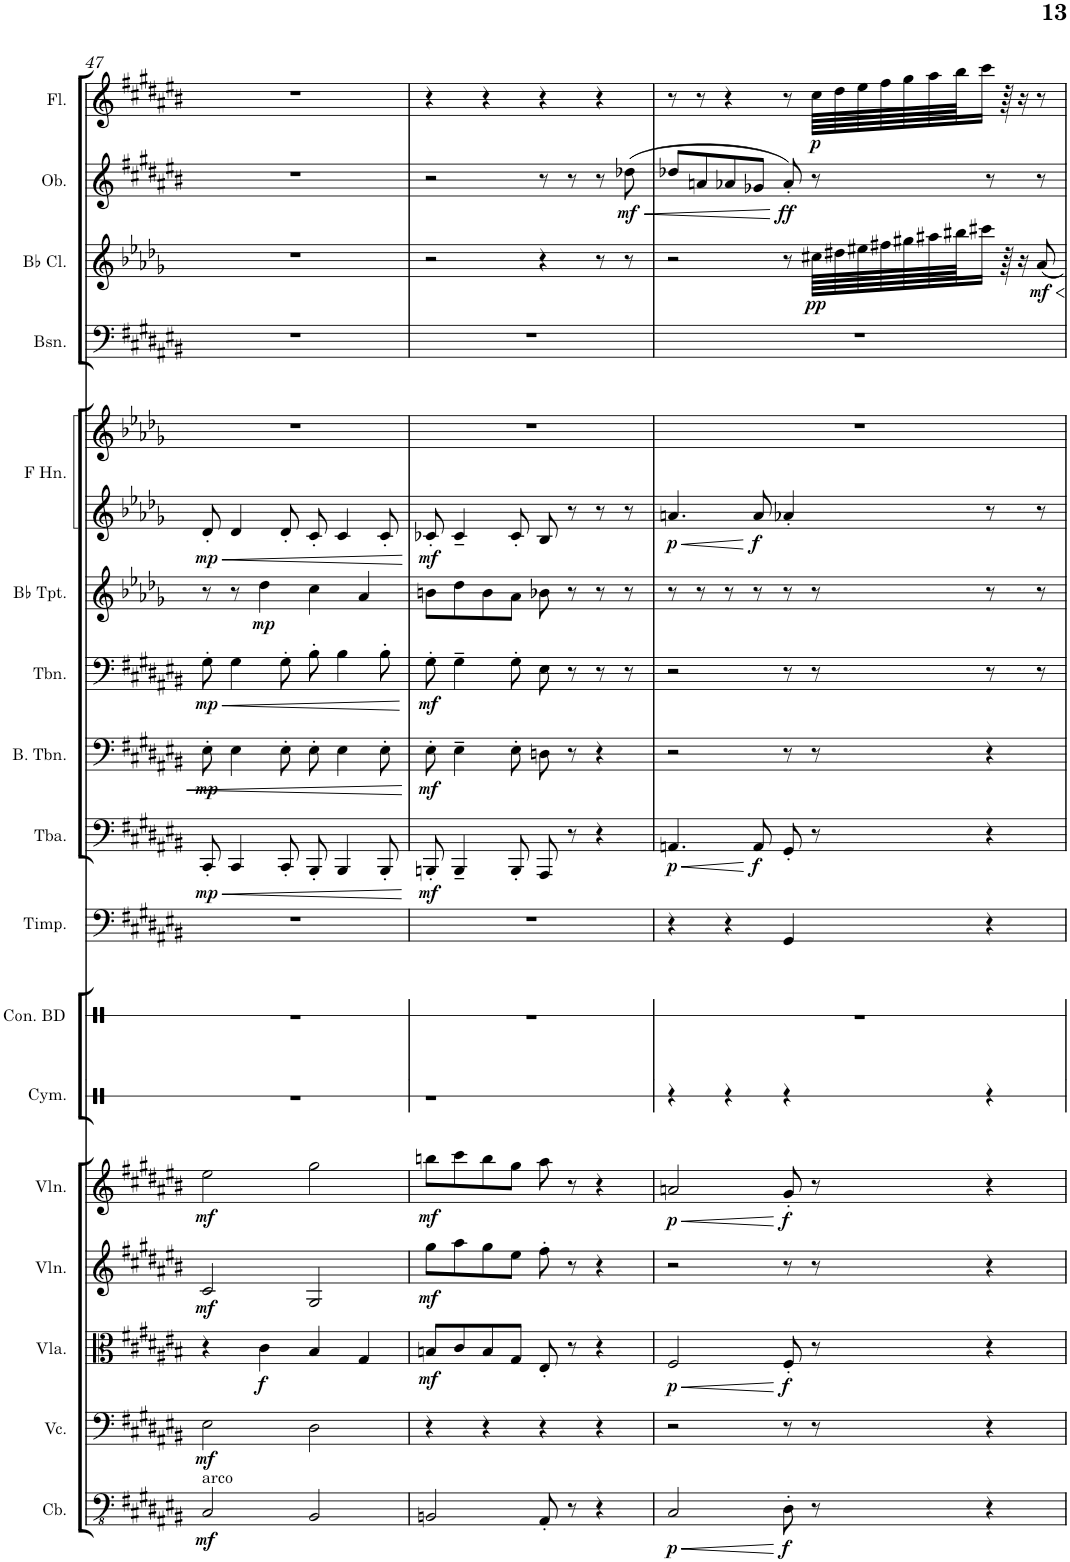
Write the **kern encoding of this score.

**kern	**dynam	**kern	**dynam	**kern	**dynam	**kern	**dynam	**kern	**dynam	**kern	**kern	**kern	**kern	**dynam	**kern	**dynam	**kern	**dynam	**kern	**dynam	**kern	**kern	**dynam	**kern	**kern	**dynam	**kern	**dynam	**kern	**dynam
*part17	*part17	*part16	*part16	*part15	*part15	*part14	*part14	*part13	*part13	*part12	*part11	*part10	*part9	*part9	*part8	*part8	*part7	*part7	*part6	*part6	*part5	*part5	*part5	*part4	*part3	*part3	*part2	*part2	*part1	*part1
*staff18	*staff18	*staff17	*staff17	*staff16	*staff16	*staff15	*staff15	*staff14	*staff14	*staff13	*staff12	*staff11	*staff10	*staff10	*staff9	*staff9	*staff8	*staff8	*staff7	*staff7	*staff6	*staff5	*staff5/6	*staff4	*staff3	*staff3	*staff2	*staff2	*staff1	*staff1
*I"Contrabasses	*	*I"Violoncellos	*	*I"Violas	*	*I"Violins II	*	*I"Violins I	*	*I"Cymbal	*I"Concert Bass Drum	*I"Timpani	*I"Tuba	*	*I"Bass Trombone	*	*I"Trombone	*	*I"Trumpets in Bb	*	*I"Horns in F	*	*	*I"Bassoons	*I"Clarinets in Bb	*	*I"Oboes	*	*I"Flutes	*
*I'Cb.	*	*I'Vc.	*	*I'Vla.	*	*I'Vln. II	*	*I'Vln. I	*	*I'Cym.	*I'Con. BD	*I'Timp.	*I'Tba.	*	*I'B. Tbn.	*	*I'Tbn.	*	*	*	*	*	*	*I'Bsn.	*	*	*I'Ob.	*	*I'Fl.	*
!!LO:PB:g=z
*clefFv4	*	*clefF4	*	*clefC3	*	*clefG2	*	*clefG2	*	*clefX	*clefX	*clefF4	*clefF4	*	*clefF4	*	*clefF4	*	*clefG2	*	*clefG2	*clefG2	*	*clefF4	*clefG2	*	*clefG2	*	*clefG2	*
*	*	*	*	*	*	*	*	*	*	*	*	*	*	*	*	*	*	*	*ITrd1c2	*	*ITrd4c7	*ITrd4c7	*	*	*ITrd1c2	*	*	*	*	*
*k[f#c#g#d#a#e#b#]	*	*k[f#c#g#d#a#e#b#]	*	*k[f#c#g#d#a#e#b#]	*	*k[f#c#g#d#a#e#b#]	*	*k[f#c#g#d#a#e#b#]	*	*k[]	*k[]	*k[f#c#g#d#a#e#b#]	*k[f#c#g#d#a#e#b#]	*	*k[f#c#g#d#a#e#b#]	*	*k[f#c#g#d#a#e#b#]	*	*k[b-e-a-d-g-]	*	*k[b-e-a-d-g-]	*k[b-e-a-d-g-]	*	*k[f#c#g#d#a#e#b#]	*k[b-e-a-d-g-]	*	*k[f#c#g#d#a#e#b#]	*	*k[f#c#g#d#a#e#b#]	*
*M4/4	*	*M4/4	*	*M4/4	*	*M4/4	*	*M4/4	*	*M4/4	*M4/4	*M4/4	*M4/4	*	*M4/4	*	*M4/4	*	*M4/4	*	*M4/4	*M4/4	*	*M4/4	*M4/4	*	*M4/4	*	*M4/4	*
=47	=47	=47	=47	=47	=47	=47	=47	=47	=47	=47	=47	=47	=47	=47	=47	=47	=47	=47	=47	=47	=47	=47	=47	=47	=47	=47	=47	=47	=47	=47
!LO:TX:a:t=arco	!	!	!	!	!	!	!	!	!	!	!	!	!	!	!	!	!	!	!	!	!	!	!	!	!	!	!	!	!	!
!	!LO:DY:b	!	!LO:DY:b	!	!	!	!LO:DY:b	!	!LO:DY:b	!	!	!	!	!LO:HP:b	!	!	!	!	!	!	!	!	!	!	!	!	!	!	!	!
!	!	!	!	!	!	!	!	!	!	!	!	!	!	!LO:DY:n=1:b	!	!LO:DY:b	!	!LO:DY:b	!	!	!	!	!LO:DY:b=2	!	!	!	!	!	!	!
2CC#/	mf	2E#\	mf	4r	.	2c#/	mf	2ee#\	mf	1r	1r	1r	8CC#'/	< mp	8E#'\	mp	8G#'\	mp	8r	.	8d-'/	1r	mp	1r	1r	.	1r	.	1r	.
.	.	.	.	.	.	.	.	.	.	.	.	.	4CC#/	.	4E#\	.	4G#\	.	8r	.	4d-/	.	.	.	.	.	.	.	.	.
!	!	!	!	!	!LO:DY:b	!	!	!	!	!	!	!	!	!	!	!	!	!	!	!LO:DY:b	!	!	!	!	!	!	!	!	!	!
.	.	.	.	4c#\	f	.	.	.	.	.	.	.	.	.	.	.	.	.	4dd-\	mp	.	.	.	.	.	.	.	.	.	.
.	.	.	.	.	.	.	.	.	.	.	.	.	8CC#'/	.	8E#'\	.	8G#'\	.	.	.	8d-'/	.	.	.	.	.	.	.	.	.
2BBB#/	.	2D#\	.	4B#/	.	2G#/	.	2gg#\	.	.	.	.	8BBB#'/	.	8E#'\	.	8B#'\	.	4cc\	.	8c'/	.	.	.	.	.	.	.	.	.
.	.	.	.	.	.	.	.	.	.	.	.	.	4BBB#/	.	4E#\	.	4B#\	.	.	.	4c/	.	.	.	.	.	.	.	.	.
.	.	.	.	4G#/	.	.	.	.	.	.	.	.	.	.	.	.	.	.	4a-/	.	.	.	.	.	.	.	.	.	.	.
.	.	.	.	.	.	.	.	.	.	.	.	.	8BBB#'/	.	8E#'\	.	8B#'\	.	.	.	8c'/	.	.	.	.	.	.	.	.	.
=48	=48	=48	=48	=48	=48	=48	=48	=48	=48	=48	=48	=48	=48	=48	=48	=48	=48	=48	=48	=48	=48	=48	=48	=48	=48	=48	=48	=48	=48	=48
!	!	!	!	!	!LO:DY:b	!	!LO:DY:b	!	!LO:DY:b	!	!	!	!	!LO:DY:b	!	!LO:DY:b	!	!LO:DY:b	!	!	!	!	!LO:DY:b=2	!	!	!	!	!	!	!
2BBBn/	.	4r	.	8Bn/L	mf	8gg#\L	mf	8bbn\L	mf	1r	1r	1r	8BBBn'/	mf	8E#'\	mf	8G#'\	mf	8bn\L	.	8c-X'/	1r	mf	1r	2r	.	2r	.	4r	.
.	.	.	.	8c#/	.	8aa#\	.	8ccc#\	.	.	.	.	4BBB~/	.	4E#~\	.	4G#~\	.	8dd-\	.	4c-~/	.	.	.	.	.	.	.	.	.
.	.	4r	.	8B/	.	8gg#\	.	8bb\	.	.	.	.	.	.	.	.	.	.	8b\	.	.	.	.	.	.	.	.	.	4r	.
.	.	.	.	8G#/J	.	8ee#\J	.	8gg#\J	.	.	.	.	8BBB'/	.	8E#'\	.	8G#'\	.	8a-\J	.	8c-'/	.	.	.	.	.	.	.	.	.
8AAA#'/	.	4r	.	8E#'/	.	8ff#'\	.	8aa#\	.	.	.	.	8AAA#/	.	8Dn\	.	8E#\	.	8b-X\	.	8B-/	.	.	.	4r	.	8r	.	4r	.
8r	.	.	.	8r	.	8r	.	8r	.	.	.	.	8r	.	8r	.	8r	.	8r	.	8r	.	.	.	.	.	8r	.	.	.
4r	.	4r	.	4r	.	4r	.	4r	.	.	.	.	4r	.	4r	.	8r	.	8r	.	8r	.	.	.	8r	.	8r	.	4r	.
!	!	!	!	!	!	!	!	!	!	!	!	!	!	!	!	!	!	!	!	!	!	!	!	!	!	!	!	!LO:HP:b	!	!
!	!	!	!	!	!	!	!	!	!	!	!	!	!	!	!	!	!	!	!	!	!	!	!	!	!	!	!	!LO:DY:n=1:b	!	!
.	.	.	.	.	.	.	.	.	.	.	.	.	.	.	.	.	8r	.	8r	.	8r	.	.	.	8r	.	(8dd-X\	< mf	.	.
=49	=49	=49	=49	=49	=49	=49	=49	=49	=49	=49	=49	=49	=49	=49	=49	=49	=49	=49	=49	=49	=49	=49	=49	=49	=49	=49	=49	=49	=49	=49
!	!LO:DY:b	!	!	!	!LO:DY:b	!	!	!	!LO:DY:b	!	!	!	!	!LO:DY:b	!	!	!	!	!	!	!	!	!LO:DY:b=2	!	!	!	!	!	!	!
2CC#/	p	2r	.	2F#/	p	2r	.	2an/	p	4r	1r	4r	4.AAn/	p	2r	.	2r	.	8r	.	4.an/	1r	p	1r	2r	.	8dd-X/L	.	8r	.
.	.	.	.	.	.	.	.	.	.	.	.	.	.	.	.	.	.	.	8r	.	.	.	.	.	.	.	8an/	.	8r	.
.	.	.	.	.	.	.	.	.	.	4r	.	4r	.	.	.	.	.	.	8r	.	.	.	.	.	.	.	8a-X/	.	4r	.
!	!	!	!	!	!	!	!	!	!	!	!	!	!	!LO:DY:n=1:b	!	!	!	!	!	!	!	!	!LO:DY:b=2	!	!	!	!	!	!	!
.	.	.	.	.	.	.	.	.	.	.	.	.	8AA/	[ f	.	.	.	.	8r	.	8a/	.	f	.	.	.	8g-X/J	.	.	.
!	!LO:DY:b	!	!	!	!LO:DY:b	!	!	!	!LO:DY:b	!	!	!	!	!	!	!	!	!	!	!	!	!	!	!	!	!	!	!LO:DY:n=1:b	!	!
8DD#'\	f	8r	.	8F#'/	f	8r	.	8g#'/	f	4r	.	4GG#/	8GG#'/	.	8r	.	8r	.	8r	.	4a-X'/	.	.	.	8r	.	8a-'/)	[ ff	8r	.
!	!	!	!	!	!	!	!	!	!	!	!	!	!	!	!	!	!	!	!	!	!	!	!	!	!	!LO:DY:b	!	!	!	!LO:DY:b
8r	.	8r	.	8r	.	8r	.	8r	.	.	.	.	8r	.	8r	.	8r	.	8r	.	.	.	.	.	64cc#X\LLLL	pp	8r	.	64cc#\LLLL	p
.	.	.	.	.	.	.	.	.	.	.	.	.	.	.	.	.	.	.	.	.	.	.	.	.	64dd#X\	.	.	.	64dd#\	.
.	.	.	.	.	.	.	.	.	.	.	.	.	.	.	.	.	.	.	.	.	.	.	.	.	64ee#X\	.	.	.	64ee#\	.
.	.	.	.	.	.	.	.	.	.	.	.	.	.	.	.	.	.	.	.	.	.	.	.	.	64ff#X\	.	.	.	64ff#\	.
.	.	.	.	.	.	.	.	.	.	.	.	.	.	.	.	.	.	.	.	.	.	.	.	.	64gg#X\	.	.	.	64gg#\	.
.	.	.	.	.	.	.	.	.	.	.	.	.	.	.	.	.	.	.	.	.	.	.	.	.	64aa#X\	.	.	.	64aa#\	.
.	.	.	.	.	.	.	.	.	.	.	.	.	.	.	.	.	.	.	.	.	.	.	.	.	64bb#X\JJ	.	.	.	64bb#\JJ	.
.	.	.	.	.	.	.	.	.	.	.	.	.	.	.	.	.	.	.	.	.	.	.	.	.	16ccc#X\JJ	.	.	.	16ccc#\JJ	.
4r	.	4r	.	4r	.	4r	.	4r	.	4r	.	4r	4r	.	4r	.	8r	.	8r	.	8r	.	.	.	.	.	8r	.	.	.
.	.	.	.	.	.	.	.	.	.	.	.	.	.	.	.	.	.	.	.	.	.	.	.	.	64r	.	.	.	64r	.
.	.	.	.	.	.	.	.	.	.	.	.	.	.	.	.	.	.	.	.	.	.	.	.	.	16r	.	.	.	16r	.
!	!	!	!	!	!	!	!	!	!	!	!	!	!	!	!	!	!	!	!	!	!	!	!	!	!	!LO:DY:b	!	!	!	!
.	.	.	.	.	.	.	.	.	.	.	.	.	.	.	.	.	8r	.	8r	.	8r	.	.	.	8a-/	mf	8r	.	8r	.
=	=	=	=	=	=	=	=	=	=	=	=	=	=	=	=	=	=	=	=	=	=	=	=	=	=	=	=	=	=	=
*-	*-	*-	*-	*-	*-	*-	*-	*-	*-	*-	*-	*-	*-	*-	*-	*-	*-	*-	*-	*-	*-	*-	*-	*-	*-	*-	*-	*-	*-	*-
